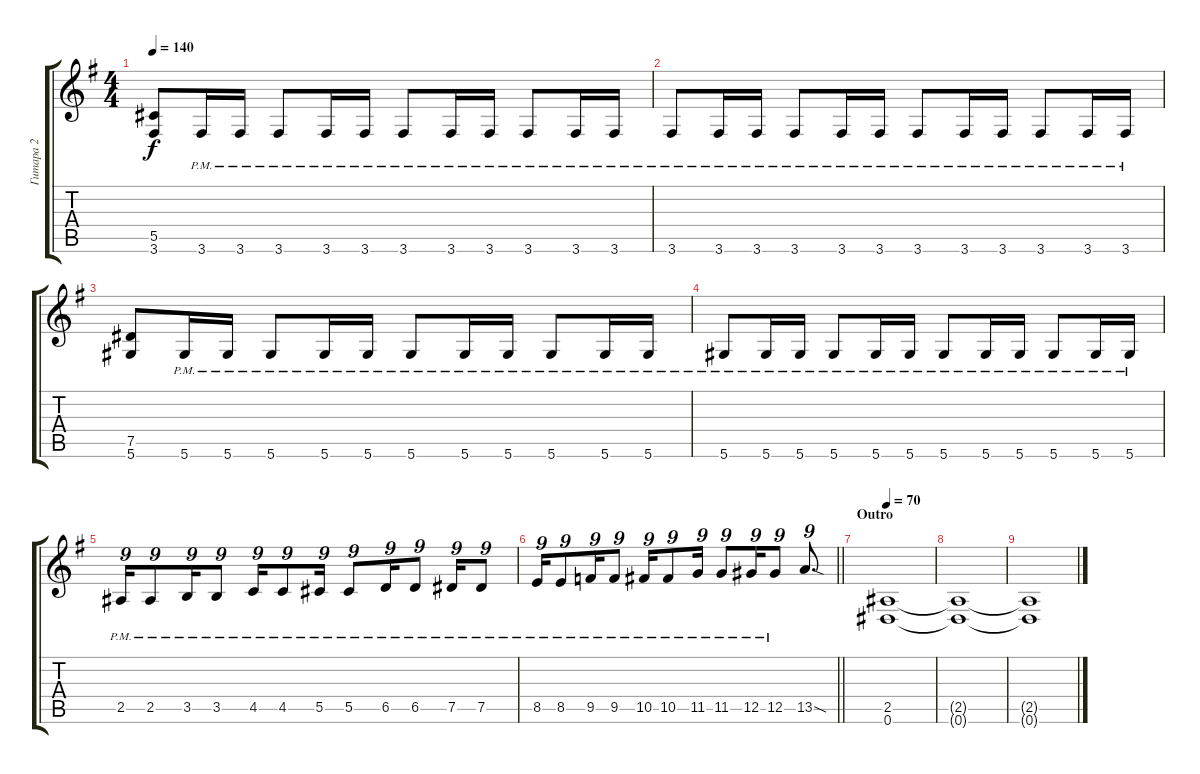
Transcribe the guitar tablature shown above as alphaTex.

\track ("Гитара 2" "Гитара 2") {instrument distortionguitar}
\staff {score tabs}
\tuning (Eb4 Bb3 Gb3 Db3 Ab2 Eb2) {hide}
\ts (4 4)
\tempo 140
\clef g2
\ks eminor
(5.5 3.6).8{dy f} 3.6{pm}.16 3.6{pm}.16 3.6{pm}.8 3.6{pm}.16 3.6{pm}.16 3.6{pm}.8 3.6{pm}.16 3.6{pm}.16 3.6{pm}.8 3.6{pm}.16 3.6{pm}.16 |
3.6{pm}.8 3.6{pm}.16 3.6{pm}.16 3.6{pm}.8 3.6{pm}.16 3.6{pm}.16 3.6{pm}.8 3.6{pm}.16 3.6{pm}.16 3.6{pm}.8 3.6{pm}.16 3.6{pm}.16 |
(7.5 5.6).8 5.6{pm}.16 5.6{pm}.16 5.6{pm}.8 5.6{pm}.16 5.6{pm}.16 5.6{pm}.8 5.6{pm}.16 5.6{pm}.16 5.6{pm}.8 5.6{pm}.16 5.6{pm}.16 |
5.6{pm}.8 5.6{pm}.16 5.6{pm}.16 5.6{pm}.8 5.6{pm}.16 5.6{pm}.16 5.6{pm}.8 5.6{pm}.16 5.6{pm}.16 5.6{pm}.8 5.6{pm}.16 5.6{pm}.16 |
2.5{pm}.16{tu (9 8)} 2.5{pm}.8{tu (9 8)} 3.5{pm}.16{tu (9 8)} 3.5{pm}.8{tu (9 8)} 4.5{pm}.16{tu (9 8)} 4.5{pm}.8{tu (9 8)} 5.5{pm}.16{tu (9 8)} 5.5{pm}.8{tu (9 8)} 6.5{pm}.16{tu (9 8)} 6.5{pm}.8{tu (9 8)} 7.5{pm}.16{tu (9 8)} 7.5{pm}.8{tu (9 8)} |
\barLineRight lightlight
8.5{pm}.16{tu (9 8)} 8.5{pm}.8{tu (9 8)} 9.5{pm}.16{tu (9 8)} 9.5{pm}.8{tu (9 8)} 10.5{pm}.16{tu (9 8)} 10.5{pm}.8{tu (9 8)} 11.5{pm}.16{tu (9 8)} 11.5{pm}.8{tu (9 8)} 12.5{pm}.16{tu (9 8)} 12.5{pm}.8{tu (9 8)} 13.5{sod}.8{d tu (9 8)} |
\section ("" "Outro")
\tempo 70
(2.5 0.6).1 |
(2.5{t} 0.6{t}).1 |
(2.5{t} 0.6{t}).1
